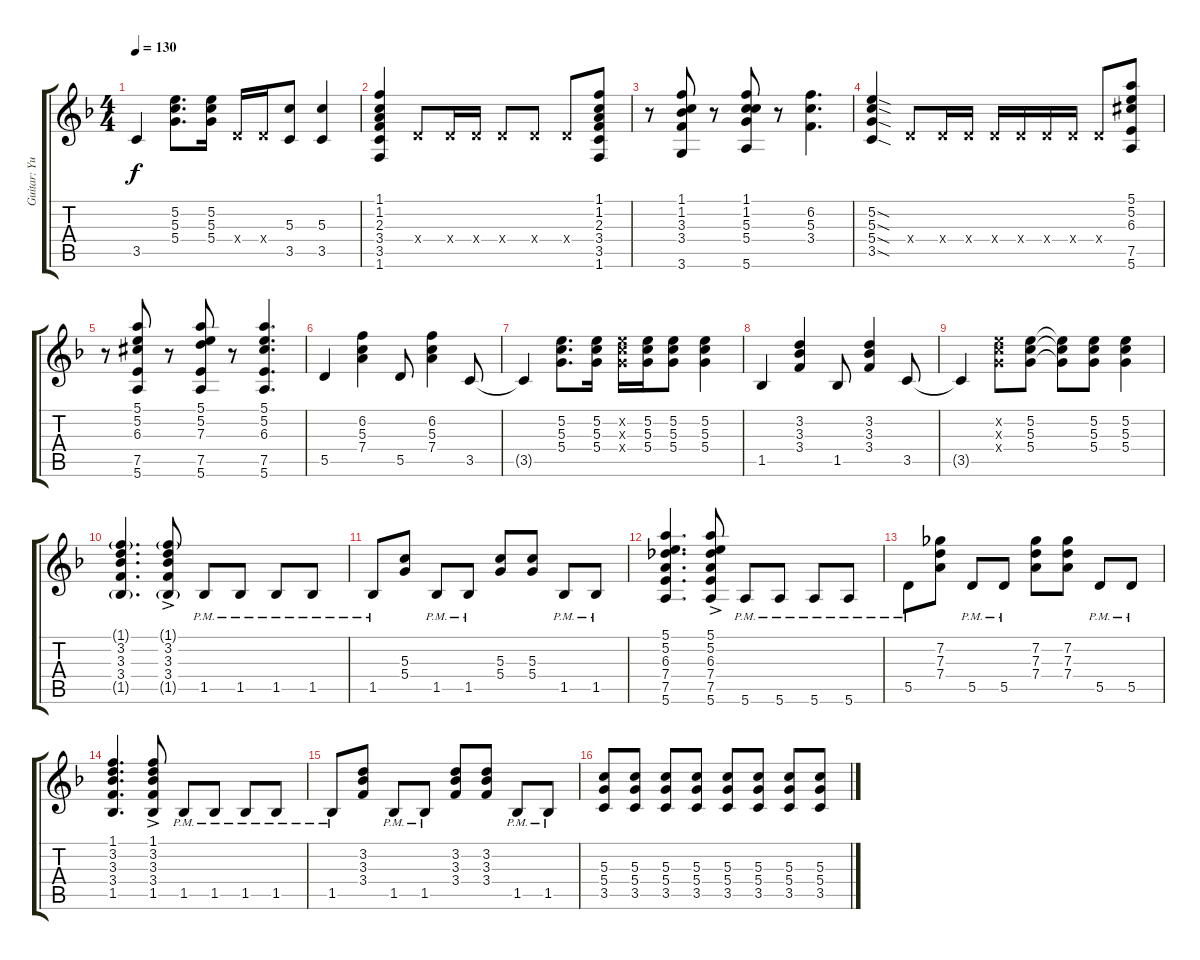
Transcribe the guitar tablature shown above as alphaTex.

\track ("Guitar: Yui Hirasawa" "Guitar: Yu") {instrument overdrivenguitar}
\staff {score tabs}
\tuning (E4 B3 G3 D3 A2 E2) {hide}
\ts (4 4)
\tempo 130
\clef g2
\ks f
3.5{t}.4{dy f} (5.2 5.3 5.4).8{d} (5.2 5.3 5.4).16 0.4{x}.16 0.4{x}.16 (5.3 3.5).8 (5.3 3.5).4 |
(1.1 1.2 2.3 3.4 3.5 1.6).4 0.4{x}.8 0.4{x}.16 0.4{x}.16 0.4{x}.8 0.4{x}.8 0.4{x}.8 (1.1 1.2 2.3 3.4 3.5 1.6).8 |
r.8 (1.1 1.2 3.3 3.4 3.6).8 r.8 (1.1 1.2 5.3 5.4 5.6).8 r.8 (6.2 5.3 3.4).4{d} |
(5.2{sod} 5.3{sod} 5.4{sod} 3.5{sod}).4 0.4{x}.8 0.4{x}.16 0.4{x}.16 0.4{x}.16 0.4{x}.16 0.4{x}.16 0.4{x}.16 0.4{x}.8 (5.1 5.2 6.3{acc #} 7.5 5.6).8 |
r.8 (5.1 5.2 6.3{acc #} 7.5 5.6).8 r.8 (5.1 5.2 7.3 7.5 5.6).8 r.8 (5.1 5.2 6.3{acc #} 7.5 5.6).4{d} |
5.5.4 (6.2 5.3 7.4).4 5.5.8 (6.2 5.3 7.4).4 3.5.8 |
3.5{t}.4 (5.2 5.3 5.4).8{d} (5.2 5.3 5.4).16 (5.2{x} 5.3{x} 5.4{x}).16 (5.2 5.3 5.4).16 (5.2 5.3 5.4).8 (5.2 5.3 5.4).4 |
1.5.4 (3.2 3.3 3.4).4 1.5.8 (3.2 3.3 3.4).4 3.5.8 |
3.5{t}.4 (5.2{x} 5.3{x} 5.4{x}).8 (5.2 5.3 5.4).8 (5.2{t} 5.3{t} 5.4{t}).8 (5.2 5.3 5.4).8 (5.2 5.3 5.4).4 |
(1.1{g} 3.2 3.3 3.4 1.5{g}).4{d} (1.1{g} 3.2{ac} 3.3 3.4 1.5{g}).8 1.5{pm}.8 1.5{pm}.8 1.5{pm}.8 1.5{pm}.8 |
1.5{pm}.8 (5.3 5.4).8 1.5{pm}.8 1.5{pm}.8 (5.3 5.4).8 (5.3 5.4).8 1.5{pm}.8 1.5{pm}.8 |
(5.1 5.2 6.3 7.4 7.5 5.6).4{d} (5.1{ac} 5.2 6.3 7.4 7.5 5.6).8 5.6{pm}.8 5.6{pm}.8 5.6{pm}.8 5.6{pm}.8 |
5.5{pm}.8 (7.2 7.3 7.4).8 5.5{pm}.8 5.5{pm}.8 (7.2 7.3 7.4).8 (7.2 7.3 7.4).8 5.5{pm}.8 5.5{pm}.8 |
(1.1 3.2 3.3 3.4 1.5).4{d} (1.1 3.2 3.3 3.4 1.5{ac}).8 1.5{pm}.8 1.5{pm}.8 1.5{pm}.8 1.5{pm}.8 |
1.5{pm}.8 (3.2 3.3 3.4).8 1.5{pm}.8 1.5{pm}.8 (3.2 3.3 3.4).8 (3.2 3.3 3.4).8 1.5{pm}.8 1.5{pm}.8 |
(5.3 5.4 3.5).8 (5.3 5.4 3.5).8 (5.3 5.4 3.5).8 (5.3 5.4 3.5).8 (5.3 5.4 3.5).8 (5.3 5.4 3.5).8 (5.3 5.4 3.5).8 (5.3 5.4 3.5).8
